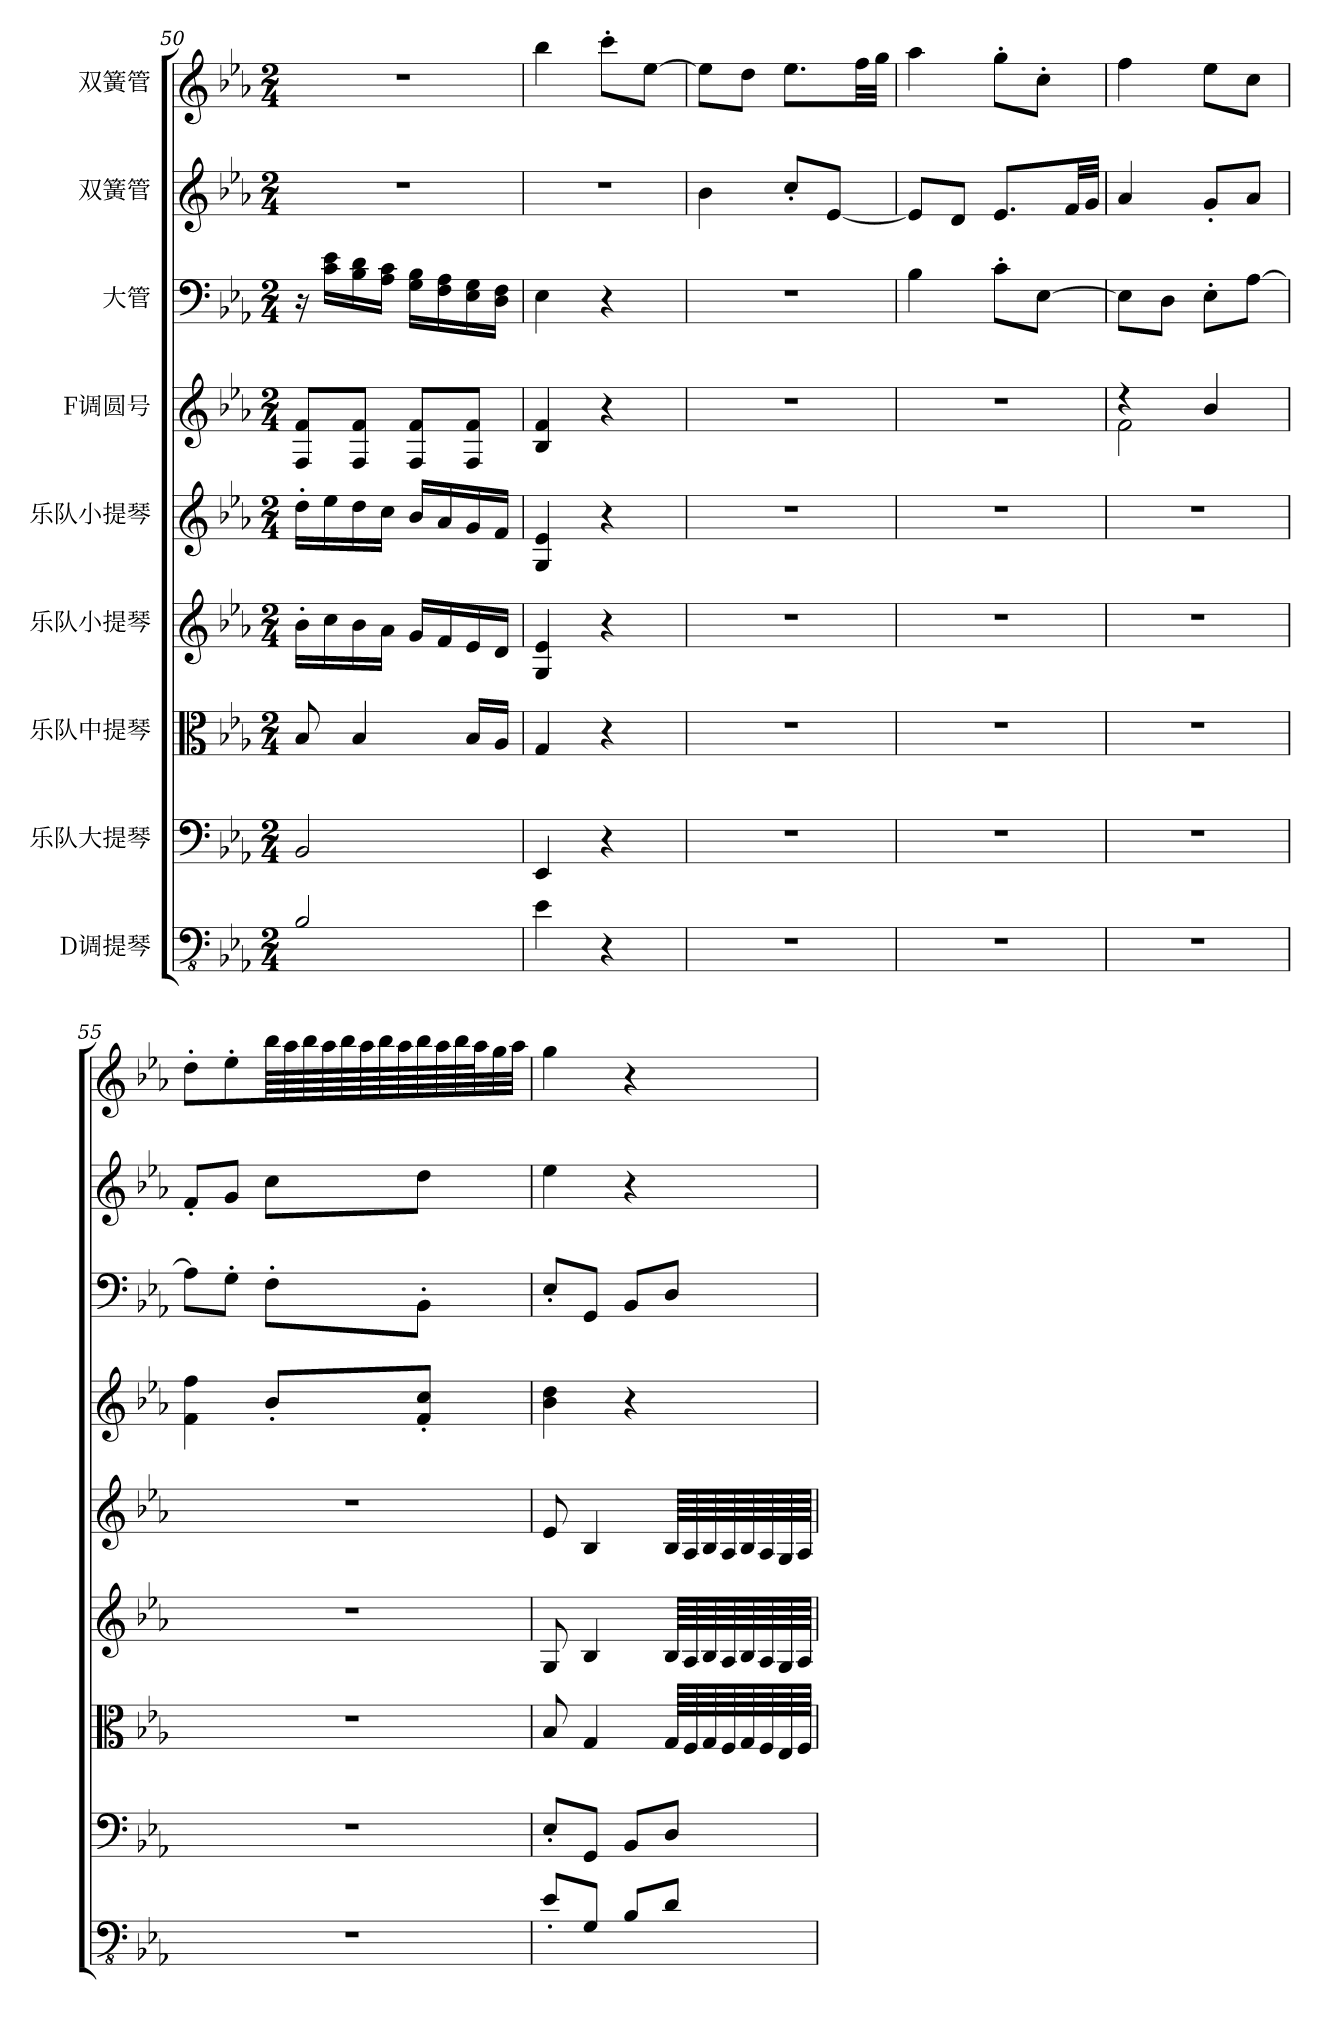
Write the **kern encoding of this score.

**kern	**kern	**kern	**kern	**kern	**kern	**kern	**kern	**kern
*part9	*part8	*part7	*part6	*part5	*part4	*part3	*part2	*part1
*staff9	*staff8	*staff7	*staff6	*staff5	*staff4	*staff3	*staff2	*staff1
*I"D调提琴	*I"乐队大提琴	*I"乐队中提琴	*I"乐队小提琴	*I"乐队小提琴	*I"F调圆号	*I"大管	*I"双簧管	*I"双簧管
!!LO:PB:g=z
*clefFv4	*clefF4	*clefC3	*clefG2	*clefG2	*clefG2	*clefF4	*clefG2	*clefG2
*ITrd7c12	*	*	*	*	*ITrd4c7	*	*	*
*k[b-e-a-]	*k[b-e-a-]	*k[b-e-a-]	*k[b-e-a-]	*k[b-e-a-]	*k[b-e-a-d-]	*k[b-e-a-]	*k[b-e-a-]	*k[b-e-a-]
*M2/4	*M2/4	*M2/4	*M2/4	*M2/4	*M2/4	*M2/4	*M2/4	*M2/4
*MM37	*MM37	*MM37	*MM37	*MM37	*MM37	*MM37	*MM37	*MM37
=50	=50	=50	=50	=50	=50	=50	=50	=50
2BBB-/	2BB-/	8B-/	16b-'\LL	16dd'\LL	8BB-/ 8B-/L	16r	2r	2r
.	.	.	16cc\	16ee-\	.	16c\ 16e-\LL	.	.
.	.	4B-/	16b-\	16dd\	8BB-/ 8B-/J	16B-\ 16d\	.	.
.	.	.	16a-\JJ	16cc\JJ	.	16A-\ 16c\JJ	.	.
.	.	.	16g/LL	16b-/LL	8BB-/ 8B-/L	16G\ 16B-\LL	.	.
.	.	.	16f/	16a-/	.	16F\ 16A-\	.	.
.	.	16B-/LL	16e-/	16g/	8BB-/ 8B-/J	16E-\ 16G\	.	.
.	.	16A-/JJ	16d/JJ	16f/JJ	.	16D\ 16F\JJ	.	.
=51	=51	=51	=51	=51	=51	=51	=51	=51
*	*	*	*	*	*	*	*	*MM40
4EE-\	4EE-/	4G/	4G/ 4e-/	4G/ 4e-/	4E-/ 4B-/	4E-\	2r	4bb-\
4r	4r	4r	4r	4r	4r	4r	.	8ccc'\L
.	.	.	.	.	.	.	.	[8ee-\J
=52	=52	=52	=52	=52	=52	=52	=52	=52
2r	2r	2r	2r	2r	2r	2r	4b-\	8ee-\L]
.	.	.	.	.	.	.	.	8dd\J
.	.	.	.	.	.	.	8cc'/L	8.ee-\L
.	.	.	.	.	.	.	[8e-/J	.
.	.	.	.	.	.	.	.	32ff\LL
.	.	.	.	.	.	.	.	32gg\JJJ
=53	=53	=53	=53	=53	=53	=53	=53	=53
2r	2r	2r	2r	2r	2r	4B-\	8e-/L]	4aa-\
.	.	.	.	.	.	.	8d/J	.
.	.	.	.	.	.	8c'\L	8.e-/L	8gg'\L
.	.	.	.	.	.	[8E-\J	.	8cc'\J
.	.	.	.	.	.	.	32f/LL	.
.	.	.	.	.	.	.	32g/JJJ	.
=54	=54	=54	=54	=54	=54	=54	=54	=54
*	*	*	*	*	*^	*	*	*
2r	2r	2r	2r	2r	4r	2B-\	8E-\L]	4a-/	4ff\
.	.	.	.	.	.	.	8D\J	.	.
.	.	.	.	.	4e-/	.	8E-'\L	8g'/L	8ee-\L
.	.	.	.	.	.	.	[8A-\J	8a-/J	8cc\J
*	*	*	*	*	*v	*v	*	*	*
!!LO:PB:g=z
=55	=55	=55	=55	=55	=55	=55	=55	=55
*	*	*	*	*	*	*	*	*MM38
2r	2r	2r	2r	2r	4B-\ 4b-\	8A-\L]	8f'/L	8dd'\L
.	.	.	.	.	.	8G'\J	8g/J	8ee-'\
.	.	.	.	.	8e-'/L	8F'\L	8cc\L	64bb-\LLL
.	.	.	.	.	.	.	.	64aa-\
.	.	.	.	.	.	.	.	64bb-\
.	.	.	.	.	.	.	.	64aa-\
.	.	.	.	.	.	.	.	64bb-\
.	.	.	.	.	.	.	.	64aa-\
.	.	.	.	.	.	.	.	64bb-\
.	.	.	.	.	.	.	.	64aa-\
.	.	.	.	.	8B-/' 8f/'J	8BB-'\J	8dd\J	64bb-\
.	.	.	.	.	.	.	.	64aa-\
.	.	.	.	.	.	.	.	64bb-\
.	.	.	.	.	.	.	.	64aa-\J
.	.	.	.	.	.	.	.	32gg\
.	.	.	.	.	.	.	.	32aa-\JJJ
=56	=56	=56	=56	=56	=56	=56	=56	=56
*	*	*	*	*	*	*	*	*MM39
8EE-'/L	8E-'/L	8B-/	8G/	8e-/	4e-\ 4g\	8E-'/L	4ee-\	4gg\
8GGG/J	8GG/J	4G/	4B-/	4B-/	.	8GG/J	.	.
8BBB-/L	8BB-/L	.	.	.	4r	8BB-/L	4r	4r
8DD/J	8D/J	64G/LLLL	64B-/LLLL	64B-/LLLL	.	8D/J	.	.
.	.	64F/	64A-/	64A-/	.	.	.	.
.	.	64G/	64B-/	64B-/	.	.	.	.
.	.	64F/	64A-/	64A-/	.	.	.	.
.	.	64G/	64B-/	64B-/	.	.	.	.
.	.	64F/	64A-/	64A-/	.	.	.	.
.	.	64E-/	64G/	64G/	.	.	.	.
.	.	64F/JJJJ	64A-/JJJJ	64A-/JJJJ	.	.	.	.
=	=	=	=	=	=	=	=	=
*-	*-	*-	*-	*-	*-	*-	*-	*-
